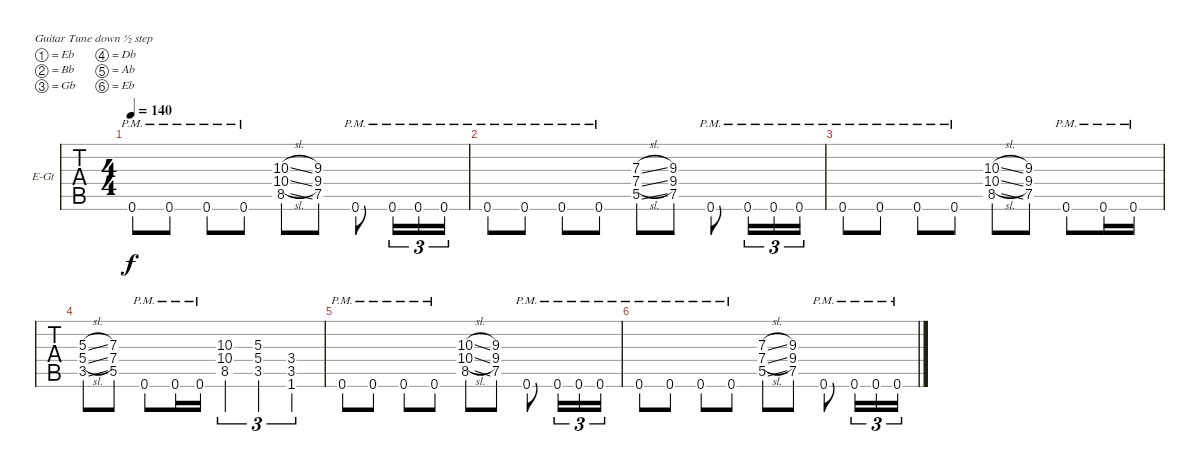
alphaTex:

\bracketExtendMode groupsimilarinstruments
\firstSystemTrackNameOrientation horizontal
\otherSystemsTrackNameOrientation horizontal
\track ("Guitare rythm" "E-Gt") {instrument overdrivenguitar}
\staff {tabs}
\tuning (Eb4 Bb3 Gb3 Db3 Ab2 Eb2)
\ts (4 4)
\tempo 140
\clef g2
\ks c
0.6{pm}.8{dy f} 0.6{pm}.8 0.6{pm}.8 0.6{pm}.8 (10.3{sl} 10.4{sl} 8.5{sl}).8 (9.3 9.4 7.5).8 0.6{pm}.8 0.6{pm}.16{tu (3 2)} 0.6{pm}.16{tu (3 2)} 0.6{pm}.16{tu (3 2)} |
0.6{pm}.8 0.6{pm}.8 0.6{pm}.8 0.6{pm}.8 (7.3{sl} 7.4{sl} 5.5{sl}).8 (9.3 9.4 7.5).8 0.6{pm}.8 0.6{pm}.16{tu (3 2)} 0.6{pm}.16{tu (3 2)} 0.6{pm}.16{tu (3 2)} |
0.6{pm}.8 0.6{pm}.8 0.6{pm}.8 0.6{pm}.8 (10.3{sl} 10.4{sl} 8.5{sl}).8 (9.3 9.4 7.5).8 0.6{pm}.8 0.6{pm}.16 0.6{pm}.16 |
(5.3{sl} 5.4{sl} 3.5{sl}).8 (7.3 7.4 5.5).8 0.6{pm}.8 0.6{pm}.16 0.6{pm}.16 (10.3 10.4 8.5).4{tu (3 2)} (5.3 5.4 3.5).4{tu (3 2)} (3.4 3.5 1.6).4{tu (3 2)} |
0.6{pm}.8 0.6{pm}.8 0.6{pm}.8 0.6{pm}.8 (10.3{sl} 10.4{sl} 8.5{sl}).8 (9.3 9.4 7.5).8 0.6{pm}.8 0.6{pm}.16{tu (3 2)} 0.6{pm}.16{tu (3 2)} 0.6{pm}.16{tu (3 2)} |
0.6{pm}.8 0.6{pm}.8 0.6{pm}.8 0.6{pm}.8 (7.3{sl} 7.4{sl} 5.5{sl}).8 (9.3 9.4 7.5).8 0.6{pm}.8 0.6{pm}.16{tu (3 2)} 0.6{pm}.16{tu (3 2)} 0.6{pm}.16{tu (3 2)}
